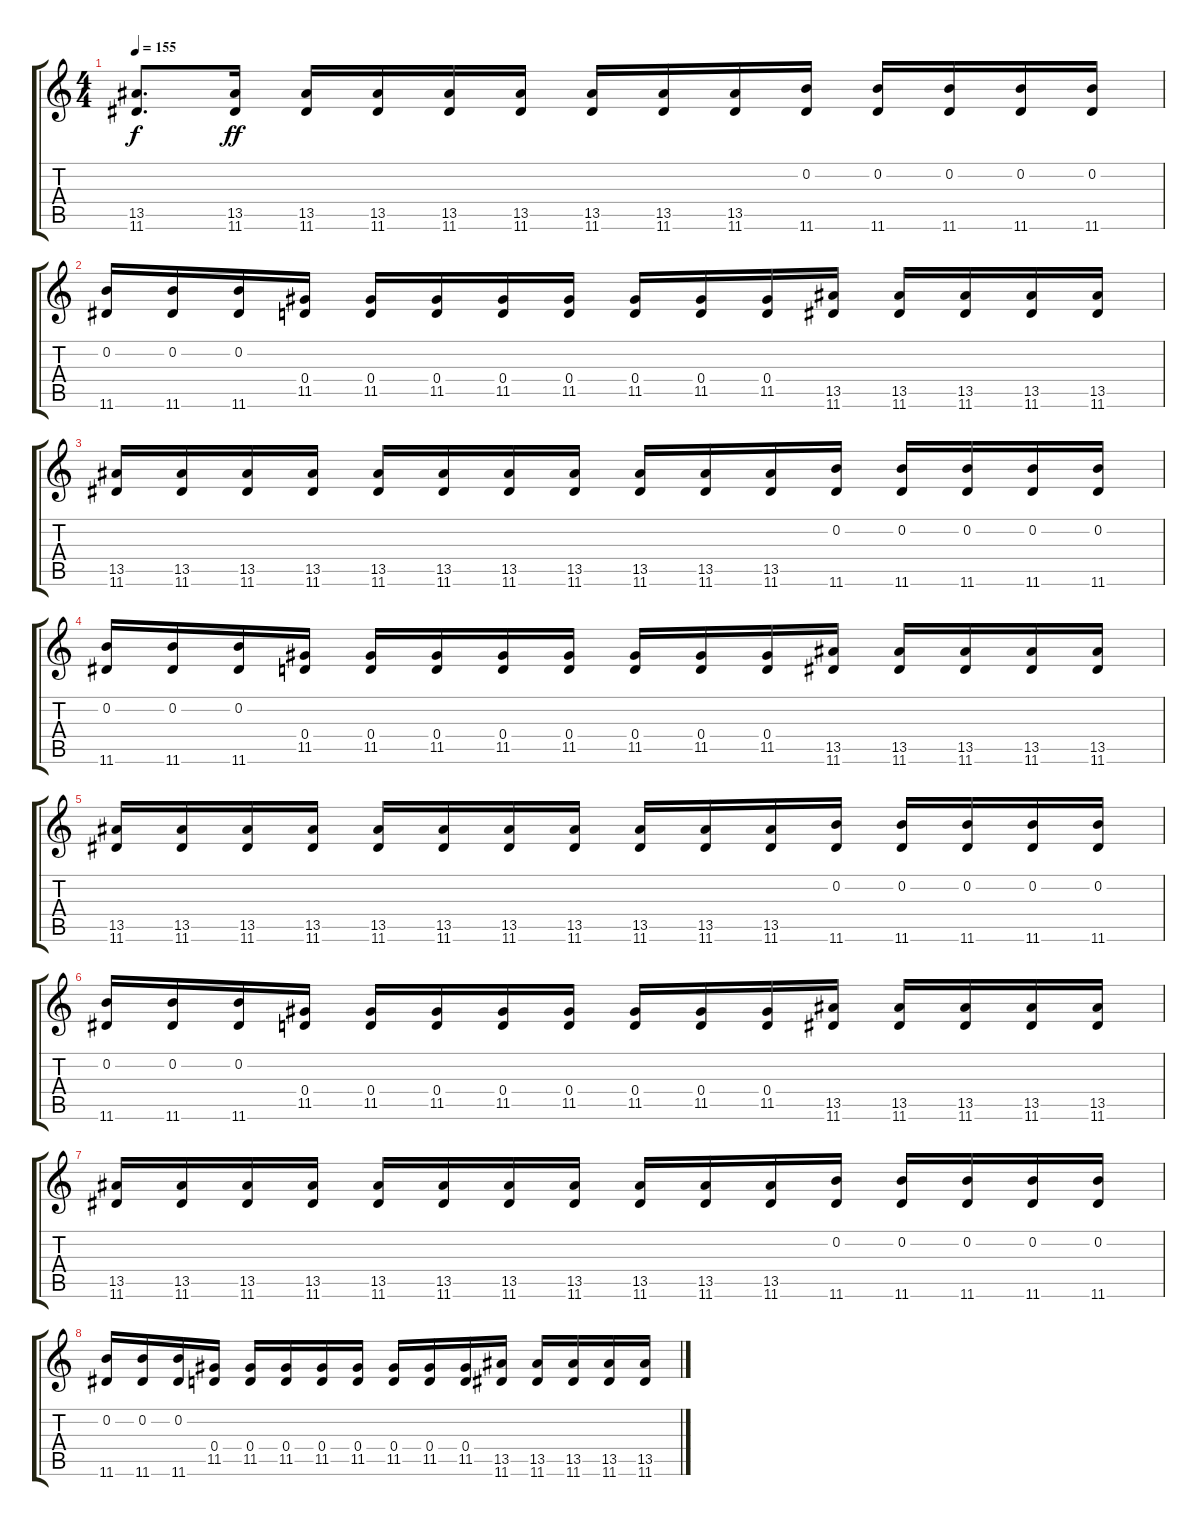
\track "" {instrument overdrivenguitar}
\staff {score tabs}
\tuning (E4 B3 G3 D3 A2 E2) {hide}
\ts (4 4)
\tempo 155
\clef g2
\ks c
(13.5{t} 11.6{t}).8{d dy f} (13.5 11.6).16{dy ff} (13.5 11.6).16 (13.5 11.6).16 (13.5 11.6).16 (13.5 11.6).16 (13.5 11.6).16 (13.5 11.6).16 (13.5 11.6).16 (0.2 11.6).16 (0.2 11.6).16 (0.2 11.6).16 (0.2 11.6).16 (0.2 11.6).16 |
(0.2 11.6).16 (0.2 11.6).16 (0.2 11.6).16 (0.4 11.5).16 (0.4 11.5).16 (0.4 11.5).16 (0.4 11.5).16 (0.4 11.5).16 (0.4 11.5).16 (0.4 11.5).16 (0.4 11.5).16 (13.5 11.6).16 (13.5 11.6).16 (13.5 11.6).16 (13.5 11.6).16 (13.5 11.6).16 |
(13.5 11.6).16 (13.5 11.6).16 (13.5 11.6).16 (13.5 11.6).16 (13.5 11.6).16 (13.5 11.6).16 (13.5 11.6).16 (13.5 11.6).16 (13.5 11.6).16 (13.5 11.6).16 (13.5 11.6).16 (0.2 11.6).16 (0.2 11.6).16 (0.2 11.6).16 (0.2 11.6).16 (0.2 11.6).16 |
(0.2 11.6).16 (0.2 11.6).16 (0.2 11.6).16 (0.4 11.5).16 (0.4 11.5).16 (0.4 11.5).16 (0.4 11.5).16 (0.4 11.5).16 (0.4 11.5).16 (0.4 11.5).16 (0.4 11.5).16 (13.5 11.6).16 (13.5 11.6).16 (13.5 11.6).16 (13.5 11.6).16 (13.5 11.6).16 |
(13.5 11.6).16 (13.5 11.6).16 (13.5 11.6).16 (13.5 11.6).16 (13.5 11.6).16 (13.5 11.6).16 (13.5 11.6).16 (13.5 11.6).16 (13.5 11.6).16 (13.5 11.6).16 (13.5 11.6).16 (0.2 11.6).16 (0.2 11.6).16 (0.2 11.6).16 (0.2 11.6).16 (0.2 11.6).16 |
(0.2 11.6).16 (0.2 11.6).16 (0.2 11.6).16 (0.4 11.5).16 (0.4 11.5).16 (0.4 11.5).16 (0.4 11.5).16 (0.4 11.5).16 (0.4 11.5).16 (0.4 11.5).16 (0.4 11.5).16 (13.5 11.6).16 (13.5 11.6).16 (13.5 11.6).16 (13.5 11.6).16 (13.5 11.6).16 |
(13.5 11.6).16 (13.5 11.6).16 (13.5 11.6).16 (13.5 11.6).16 (13.5 11.6).16 (13.5 11.6).16 (13.5 11.6).16 (13.5 11.6).16 (13.5 11.6).16 (13.5 11.6).16 (13.5 11.6).16 (0.2 11.6).16 (0.2 11.6).16 (0.2 11.6).16 (0.2 11.6).16 (0.2 11.6).16 |
(0.2 11.6).16 (0.2 11.6).16 (0.2 11.6).16 (0.4 11.5).16 (0.4 11.5).16 (0.4 11.5).16 (0.4 11.5).16 (0.4 11.5).16 (0.4 11.5).16 (0.4 11.5).16 (0.4 11.5).16 (13.5 11.6).16 (13.5 11.6).16 (13.5 11.6).16 (13.5 11.6).16 (13.5 11.6).16
